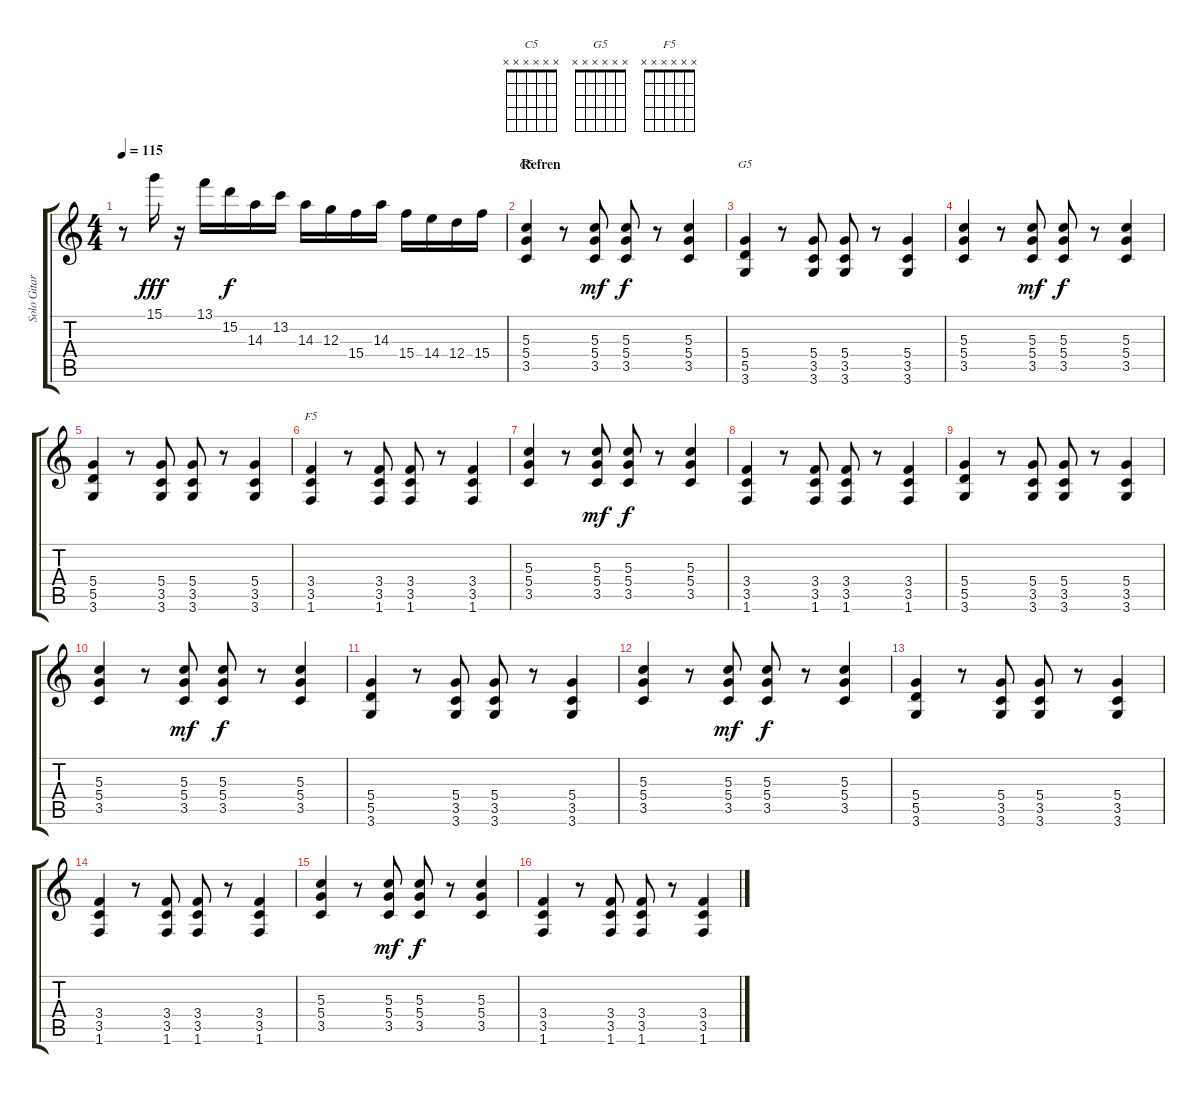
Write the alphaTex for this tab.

\track ("Solo Gitara 2" "Solo Gitar") {instrument distortionguitar}
\staff {score tabs}
\tuning (E4 B3 G3 D3 A2 E2) {hide}
\chord ("C5" x x x x x x)
\chord ("G5" x x x x x x)
\chord ("F5" x x x x x x)
\ts (4 4)
\tempo 115
\clef g2
\ks c
r.8{dy f} 15.1.16{dy fff} r.16 13.1.16 15.2.16{dy f} 14.3.16 13.2.16 14.3.16 12.3.16 15.4.16 14.3.16 15.4.16 14.4.16 12.4.16 15.4.16 |
\section ("" "Refren")
(5.3 5.4 3.5).4{ch "C5"} r.8 (5.3 5.4 3.5).8{dy mf} (5.3 5.4 3.5).8{dy f} r.8 (5.3 5.4 3.5).4 |
(5.4 5.5 3.6).4{ch "G5"} r.8 (5.4 3.5 3.6).8 (5.4 3.5 3.6).8 r.8 (5.4 3.5 3.6).4 |
(5.3 5.4 3.5).4 r.8 (5.3 5.4 3.5).8{dy mf} (5.3 5.4 3.5).8{dy f} r.8 (5.3 5.4 3.5).4 |
(5.4 5.5 3.6).4 r.8 (5.4 3.5 3.6).8 (5.4 3.5 3.6).8 r.8 (5.4 3.5 3.6).4 |
(3.4 3.5 1.6).4{ch "F5"} r.8 (3.4 3.5 1.6).8 (3.4 3.5 1.6).8 r.8 (3.4 3.5 1.6).4 |
(5.3 5.4 3.5).4 r.8 (5.3 5.4 3.5).8{dy mf} (5.3 5.4 3.5).8{dy f} r.8 (5.3 5.4 3.5).4 |
(3.4 3.5 1.6).4 r.8 (3.4 3.5 1.6).8 (3.4 3.5 1.6).8 r.8 (3.4 3.5 1.6).4 |
(5.4 5.5 3.6).4 r.8 (5.4 3.5 3.6).8 (5.4 3.5 3.6).8 r.8 (5.4 3.5 3.6).4 |
(5.3 5.4 3.5).4 r.8 (5.3 5.4 3.5).8{dy mf} (5.3 5.4 3.5).8{dy f} r.8 (5.3 5.4 3.5).4 |
(5.4 5.5 3.6).4 r.8 (5.4 3.5 3.6).8 (5.4 3.5 3.6).8 r.8 (5.4 3.5 3.6).4 |
(5.3 5.4 3.5).4 r.8 (5.3 5.4 3.5).8{dy mf} (5.3 5.4 3.5).8{dy f} r.8 (5.3 5.4 3.5).4 |
(5.4 5.5 3.6).4 r.8 (5.4 3.5 3.6).8 (5.4 3.5 3.6).8 r.8 (5.4 3.5 3.6).4 |
(3.4 3.5 1.6).4 r.8 (3.4 3.5 1.6).8 (3.4 3.5 1.6).8 r.8 (3.4 3.5 1.6).4 |
(5.3 5.4 3.5).4 r.8 (5.3 5.4 3.5).8{dy mf} (5.3 5.4 3.5).8{dy f} r.8 (5.3 5.4 3.5).4 |
(3.4 3.5 1.6).4 r.8 (3.4 3.5 1.6).8 (3.4 3.5 1.6).8 r.8 (3.4 3.5 1.6).4
